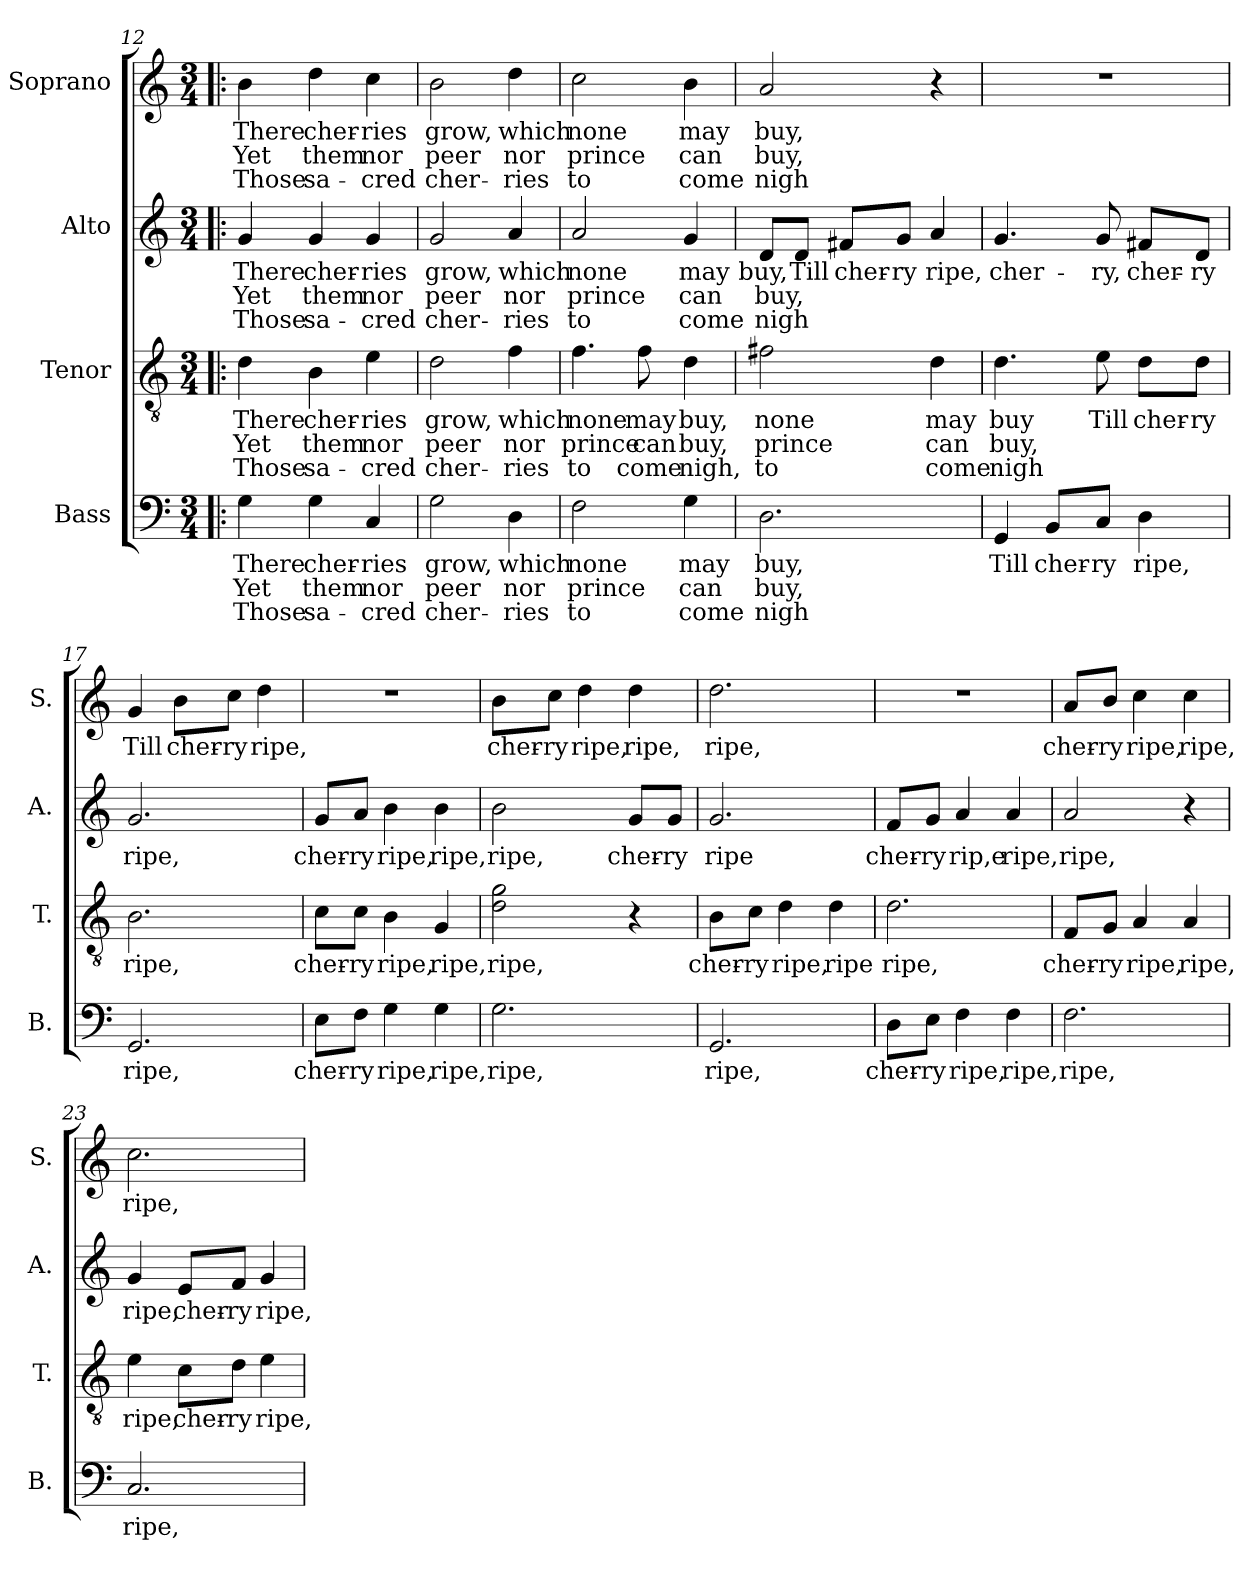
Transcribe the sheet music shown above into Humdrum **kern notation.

**kern	**text	**text	**text	**kern	**text	**text	**text	**kern	**text	**text	**text	**kern	**text	**text	**text
*part4	*part4	*part4	*part4	*part3	*part3	*part3	*part3	*part2	*part2	*part2	*part2	*part1	*part1	*part1	*part1
*staff4	*staff4	*staff4	*staff4	*staff3	*staff3	*staff3	*staff3	*staff2	*staff2	*staff2	*staff2	*staff1	*staff1	*staff1	*staff1
*I"Bass	*	*	*	*I"Tenor	*	*	*	*I"Alto	*	*	*	*I"Soprano	*	*	*
*I'B.	*	*	*	*I'T.	*	*	*	*I'A.	*	*	*	*I'S.	*	*	*
*clefF4	*	*	*	*clefGv2	*	*	*	*clefG2	*	*	*	*clefG2	*	*	*
*k[]	*	*	*	*k[]	*	*	*	*k[]	*	*	*	*k[]	*	*	*
*M3/4	*	*	*	*M3/4	*	*	*	*M3/4	*	*	*	*M3/4	*	*	*
*MM150	*	*	*	*MM150	*	*	*	*MM150	*	*	*	*MM150	*	*	*
=12!|:	=12!|:	=12!|:	=12!|:	=12!|:	=12!|:	=12!|:	=12!|:	=12!|:	=12!|:	=12!|:	=12!|:	=12!|:	=12!|:	=12!|:	=12!|:
!	!LO:LY:b	!LO:LY:b	!LO:LY:b	!	!LO:LY:b	!LO:LY:b	!LO:LY:b	!	!LO:LY:b	!LO:LY:b	!LO:LY:b	!	!LO:LY:b	!LO:LY:b	!LO:LY:b
4G\	There	Yet	Those	4d\	There	Yet	Those	4g/	There	Yet	Those	4b\	There	Yet	Those
!	!LO:LY:b	!LO:LY:b	!LO:LY:b	!	!LO:LY:b	!LO:LY:b	!LO:LY:b	!	!LO:LY:b	!LO:LY:b	!LO:LY:b	!	!LO:LY:b	!LO:LY:b	!LO:LY:b
4G\	cher-	them	sa-	4B\	cher-	them	sa-	4g/	cher-	them	sa-	4dd\	cher-	them	sa-
!	!LO:LY:b	!LO:LY:b	!LO:LY:b	!	!LO:LY:b	!LO:LY:b	!LO:LY:b	!	!LO:LY:b	!LO:LY:b	!LO:LY:b	!	!LO:LY:b	!LO:LY:b	!LO:LY:b
4C/	-ries	nor	-cred	4e\	-ries	nor	-cred	4g/	-ries	nor	-cred	4cc\	-ries	nor	-cred
=13	=13	=13	=13	=13	=13	=13	=13	=13	=13	=13	=13	=13	=13	=13	=13
!	!LO:LY:b	!LO:LY:b	!LO:LY:b	!	!LO:LY:b	!LO:LY:b	!LO:LY:b	!	!LO:LY:b	!LO:LY:b	!LO:LY:b	!	!LO:LY:b	!LO:LY:b	!LO:LY:b
2G\	grow,	peer	cher-	2d\	grow,	peer	cher-	2g/	grow,	peer	cher-	2b\	grow,	peer	cher-
!	!LO:LY:b	!LO:LY:b	!LO:LY:b	!	!LO:LY:b	!LO:LY:b	!LO:LY:b	!	!LO:LY:b	!LO:LY:b	!LO:LY:b	!	!LO:LY:b	!LO:LY:b	!LO:LY:b
4D\	which	nor	-ries	4f\	which	nor	-ries	4a/	which	nor	-ries	4dd\	which	nor	-ries
!!LO:LB:g=z
=14	=14	=14	=14	=14	=14	=14	=14	=14	=14	=14	=14	=14	=14	=14	=14
!	!LO:LY:b	!LO:LY:b	!LO:LY:b	!	!LO:LY:b	!LO:LY:b	!LO:LY:b	!	!LO:LY:b	!LO:LY:b	!LO:LY:b	!	!LO:LY:b	!LO:LY:b	!LO:LY:b
2F\	none	prince	to	4.f\	none	prince	to	2a/	none	prince	to	2cc\	none	prince	to
!	!	!	!	!	!LO:LY:b	!LO:LY:b	!LO:LY:b	!	!	!	!	!	!	!	!
.	.	.	.	8f\	may	can	come	.	.	.	.	.	.	.	.
!	!LO:LY:b	!LO:LY:b	!LO:LY:b	!	!LO:LY:b	!LO:LY:b	!LO:LY:b	!	!LO:LY:b	!LO:LY:b	!LO:LY:b	!	!LO:LY:b	!LO:LY:b	!LO:LY:b
4G\	may	can	come	4d\	buy,	buy,	nigh,	4g/	may	can	come	4b\	may	can	come
=15	=15	=15	=15	=15	=15	=15	=15	=15	=15	=15	=15	=15	=15	=15	=15
!	!LO:LY:b	!LO:LY:b	!LO:LY:b	!	!LO:LY:b	!LO:LY:b	!LO:LY:b	!	!LO:LY:b	!LO:LY:b	!LO:LY:b	!	!LO:LY:b	!LO:LY:b	!LO:LY:b
2.D\	buy,	buy,	nigh	2f#X\	none	prince	to	8d/L	buy,	buy,	nigh	2a/	buy,	buy,	nigh
!	!	!	!	!	!	!	!	!	!LO:LY:b	!	!	!	!	!	!
.	.	.	.	.	.	.	.	8d/J	Till	.	.	.	.	.	.
!	!	!	!	!	!	!	!	!	!LO:LY:b	!	!	!	!	!	!
.	.	.	.	.	.	.	.	8f#X/L	cher-	.	.	.	.	.	.
!	!	!	!	!	!	!	!	!	!LO:LY:b	!	!	!	!	!	!
.	.	.	.	.	.	.	.	8g/J	-ry	.	.	.	.	.	.
!	!	!	!	!	!LO:LY:b	!LO:LY:b	!LO:LY:b	!	!LO:LY:b	!	!	!	!	!	!
.	.	.	.	4d\	may	can	come	4a/	ripe,	.	.	4r	.	.	.
=16	=16	=16	=16	=16	=16	=16	=16	=16	=16	=16	=16	=16	=16	=16	=16
!	!LO:LY:b	!	!	!	!LO:LY:b	!LO:LY:b	!LO:LY:b	!	!LO:LY:b	!	!	!	!	!	!
4GG/	Till	.	.	4.d\	buy	buy,	nigh	4.g/	cher-	.	.	2.r	.	.	.
!	!LO:LY:b	!	!	!	!	!	!	!	!	!	!	!	!	!	!
8BB/L	cher-	.	.	.	.	.	.	.	.	.	.	.	.	.	.
!	!LO:LY:b	!	!	!	!LO:LY:b	!	!	!	!LO:LY:b	!	!	!	!	!	!
8C/J	-ry	.	.	8e\	Till	.	.	8g/	-ry,	.	.	.	.	.	.
!	!LO:LY:b	!	!	!	!LO:LY:b	!	!	!	!LO:LY:b	!	!	!	!	!	!
4D\	ripe,	.	.	8d\L	cher-	.	.	8f#X/L	cher-	.	.	.	.	.	.
!	!	!	!	!	!LO:LY:b	!	!	!	!LO:LY:b	!	!	!	!	!	!
.	.	.	.	8d\J	-ry	.	.	8d/J	-ry	.	.	.	.	.	.
=17	=17	=17	=17	=17	=17	=17	=17	=17	=17	=17	=17	=17	=17	=17	=17
!	!LO:LY:b	!	!	!	!LO:LY:b	!	!	!	!LO:LY:b	!	!	!	!LO:LY:b	!	!
2.GG/	ripe,	.	.	2.B\	ripe,	.	.	2.g/	ripe,	.	.	4g/	Till	.	.
!	!	!	!	!	!	!	!	!	!	!	!	!	!LO:LY:b	!	!
.	.	.	.	.	.	.	.	.	.	.	.	8b\L	cher-	.	.
!	!	!	!	!	!	!	!	!	!	!	!	!	!LO:LY:b	!	!
.	.	.	.	.	.	.	.	.	.	.	.	8cc\J	-ry	.	.
!	!	!	!	!	!	!	!	!	!	!	!	!	!LO:LY:b	!	!
.	.	.	.	.	.	.	.	.	.	.	.	4dd\	ripe,	.	.
=18	=18	=18	=18	=18	=18	=18	=18	=18	=18	=18	=18	=18	=18	=18	=18
!	!LO:LY:b	!	!	!	!LO:LY:b	!	!	!	!LO:LY:b	!	!	!	!	!	!
8E\L	cher-	.	.	8c\L	cher-	.	.	8g/L	cher-	.	.	2.r	.	.	.
!	!LO:LY:b	!	!	!	!LO:LY:b	!	!	!	!LO:LY:b	!	!	!	!	!	!
8F\J	-ry	.	.	8c\J	-ry	.	.	8a/J	-ry	.	.	.	.	.	.
!	!LO:LY:b	!	!	!	!LO:LY:b	!	!	!	!LO:LY:b	!	!	!	!	!	!
4G\	ripe,	.	.	4B\	ripe,	.	.	4b\	ripe,	.	.	.	.	.	.
!	!LO:LY:b	!	!	!	!LO:LY:b	!	!	!	!LO:LY:b	!	!	!	!	!	!
4G\	ripe,	.	.	4G/	ripe,	.	.	4b\	ripe,	.	.	.	.	.	.
!!LO:PB:g=z
=19	=19	=19	=19	=19	=19	=19	=19	=19	=19	=19	=19	=19	=19	=19	=19
!	!LO:LY:b	!	!	!	!LO:LY:b	!	!	!	!LO:LY:b	!	!	!	!LO:LY:b	!	!
2.G\	ripe,	.	.	2d\ 2g\	ripe,	.	.	2b\	ripe,	.	.	8b\L	cher-	.	.
!	!	!	!	!	!	!	!	!	!	!	!	!	!LO:LY:b	!	!
.	.	.	.	.	.	.	.	.	.	.	.	8cc\J	-ry	.	.
!	!	!	!	!	!	!	!	!	!	!	!	!	!LO:LY:b	!	!
.	.	.	.	.	.	.	.	.	.	.	.	4dd\	ripe,	.	.
!	!	!	!	!	!	!	!	!	!LO:LY:b	!	!	!	!LO:LY:b	!	!
.	.	.	.	4r	.	.	.	8g/L	cher-	.	.	4dd\	ripe,	.	.
!	!	!	!	!	!	!	!	!	!LO:LY:b	!	!	!	!	!	!
.	.	.	.	.	.	.	.	8g/J	-ry	.	.	.	.	.	.
=20	=20	=20	=20	=20	=20	=20	=20	=20	=20	=20	=20	=20	=20	=20	=20
!	!LO:LY:b	!	!	!	!LO:LY:b	!	!	!	!LO:LY:b	!	!	!	!LO:LY:b	!	!
2.GG/	ripe,	.	.	8B\L	cher-	.	.	2.g/	ripe	.	.	2.dd\	ripe,	.	.
!	!	!	!	!	!LO:LY:b	!	!	!	!	!	!	!	!	!	!
.	.	.	.	8c\J	-ry	.	.	.	.	.	.	.	.	.	.
!	!	!	!	!	!LO:LY:b	!	!	!	!	!	!	!	!	!	!
.	.	.	.	4d\	ripe,	.	.	.	.	.	.	.	.	.	.
!	!	!	!	!	!LO:LY:b	!	!	!	!	!	!	!	!	!	!
.	.	.	.	4d\	ripe	.	.	.	.	.	.	.	.	.	.
=21	=21	=21	=21	=21	=21	=21	=21	=21	=21	=21	=21	=21	=21	=21	=21
!	!LO:LY:b	!	!	!	!LO:LY:b	!	!	!	!LO:LY:b	!	!	!	!	!	!
8D\L	cher-	.	.	2.d\	ripe,	.	.	8f/L	cher-	.	.	2.r	.	.	.
!	!LO:LY:b	!	!	!	!	!	!	!	!LO:LY:b	!	!	!	!	!	!
8E\J	-ry	.	.	.	.	.	.	8g/J	-ry	.	.	.	.	.	.
!	!LO:LY:b	!	!	!	!	!	!	!	!LO:LY:b	!	!	!	!	!	!
4F\	ripe,	.	.	.	.	.	.	4a/	rip,e	.	.	.	.	.	.
!	!LO:LY:b	!	!	!	!	!	!	!	!LO:LY:b	!	!	!	!	!	!
4F\	ripe,	.	.	.	.	.	.	4a/	ripe,	.	.	.	.	.	.
=22	=22	=22	=22	=22	=22	=22	=22	=22	=22	=22	=22	=22	=22	=22	=22
!	!LO:LY:b	!	!	!	!LO:LY:b	!	!	!	!LO:LY:b	!	!	!	!LO:LY:b	!	!
2.F\	ripe,	.	.	8F/L	cher-	.	.	2a/	ripe,	.	.	8a/L	cher-	.	.
!	!	!	!	!	!LO:LY:b	!	!	!	!	!	!	!	!LO:LY:b	!	!
.	.	.	.	8G/J	-ry	.	.	.	.	.	.	8b/J	-ry	.	.
!	!	!	!	!	!LO:LY:b	!	!	!	!	!	!	!	!LO:LY:b	!	!
.	.	.	.	4A/	ripe,	.	.	.	.	.	.	4cc\	ripe,	.	.
!	!	!	!	!	!LO:LY:b	!	!	!	!	!	!	!	!LO:LY:b	!	!
.	.	.	.	4A/	ripe,	.	.	4r	.	.	.	4cc\	ripe,	.	.
=23	=23	=23	=23	=23	=23	=23	=23	=23	=23	=23	=23	=23	=23	=23	=23
!	!LO:LY:b	!	!	!	!LO:LY:b	!	!	!	!LO:LY:b	!	!	!	!LO:LY:b	!	!
2.C/	ripe,	.	.	4e\	ripe,	.	.	4g/	ripe,	.	.	2.cc\	ripe,	.	.
!	!	!	!	!	!LO:LY:b	!	!	!	!LO:LY:b	!	!	!	!	!	!
.	.	.	.	8c\L	cher-	.	.	8e/L	cher-	.	.	.	.	.	.
!	!	!	!	!	!LO:LY:b	!	!	!	!LO:LY:b	!	!	!	!	!	!
.	.	.	.	8d\J	-ry	.	.	8f/J	-ry	.	.	.	.	.	.
!	!	!	!	!	!LO:LY:b	!	!	!	!LO:LY:b	!	!	!	!	!	!
.	.	.	.	4e\	ripe,	.	.	4g/	ripe,	.	.	.	.	.	.
=	=	=	=	=	=	=	=	=	=	=	=	=	=	=	=
*-	*-	*-	*-	*-	*-	*-	*-	*-	*-	*-	*-	*-	*-	*-	*-
